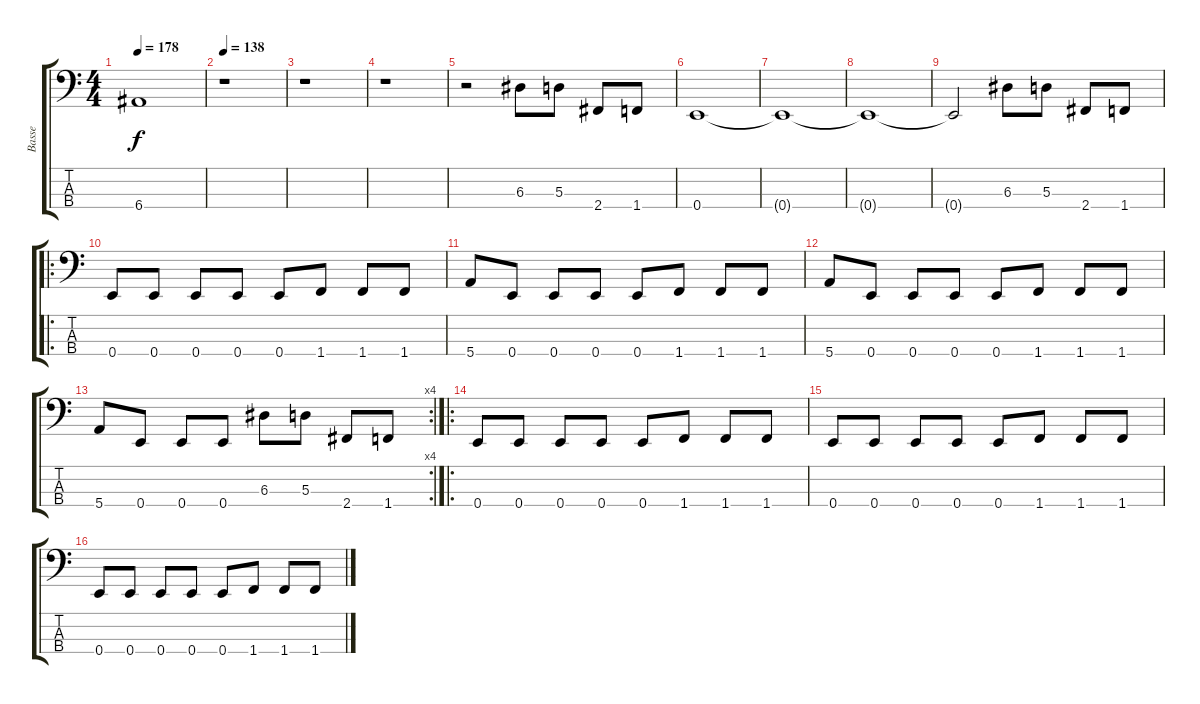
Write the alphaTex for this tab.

\track ("Basse" "Basse") {instrument electricbassfinger}
\staff {score tabs}
\tuning (G2 D2 A1 E1) {hide}
\ts (4 4)
\tempo 178
\clef f4
\ks c
6.4{t}.1{dy f} |
\tempo 138
r.1 |
r.1 |
r.1 |
r.2 6.3.8 5.3.8 2.4.8 1.4.8 |
0.4.1 |
0.4{t}.1 |
0.4{t}.1 |
0.4{t}.2 6.3.8 5.3.8 2.4.8 1.4.8 |
\ro
0.4.8 0.4.8 0.4.8 0.4.8 0.4.8 1.4.8 1.4.8 1.4.8 |
5.4.8 0.4.8 0.4.8 0.4.8 0.4.8 1.4.8 1.4.8 1.4.8 |
5.4.8 0.4.8 0.4.8 0.4.8 0.4.8 1.4.8 1.4.8 1.4.8 |
\rc 4
5.4.8 0.4.8 0.4.8 0.4.8 6.3.8 5.3.8 2.4.8 1.4.8 |
\ro
0.4.8 0.4.8 0.4.8 0.4.8 0.4.8 1.4.8 1.4.8 1.4.8 |
0.4.8 0.4.8 0.4.8 0.4.8 0.4.8 1.4.8 1.4.8 1.4.8 |
0.4.8 0.4.8 0.4.8 0.4.8 0.4.8 1.4.8 1.4.8 1.4.8
